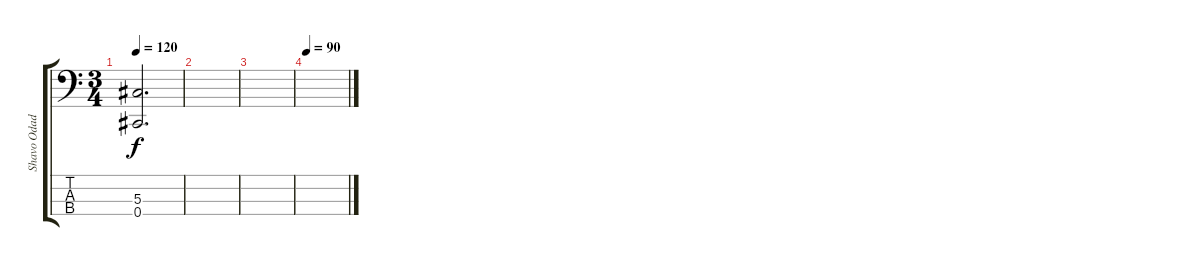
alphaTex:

\track ("Shavo Odadjian" "Shavo Odad") {instrument electricbassfinger}
\staff {score tabs}
\tuning (Gb2 Db2 Ab1 Db1) {hide}
\ts (3 4)
\tempo 120
\clef f4
\ks c
(5.3{t} 0.4{t}).2{d dy f} |
|
|
\tempo 90
